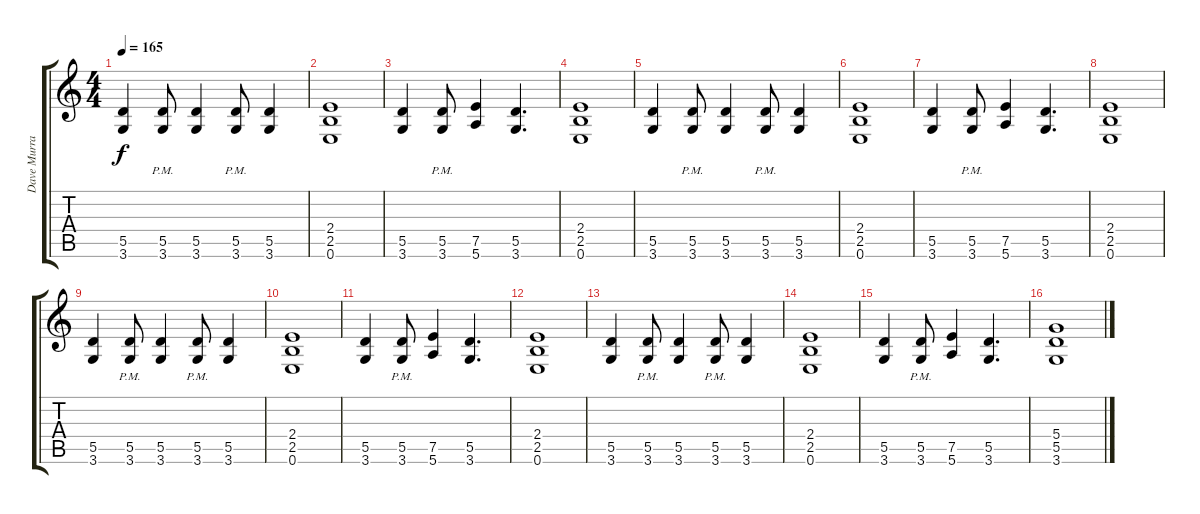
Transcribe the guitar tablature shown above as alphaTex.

\track ("Dave Murray" "Dave Murra") {instrument acousticguitarsteel}
\staff {score tabs}
\tuning (E4 B3 G3 D3 A2 E2) {hide}
\ts (4 4)
\tempo 165
\clef g2
\ks c
(5.5 3.6).4{dy f} (5.5{pm} 3.6{pm}).8 (5.5 3.6).4 (5.5{pm} 3.6{pm}).8 (5.5 3.6).4 |
(2.4 2.5 0.6).1 |
(5.5 3.6).4 (5.5{pm} 3.6{pm}).8 (7.5 5.6).4 (5.5 3.6).4{d} |
(2.4 2.5 0.6).1 |
(5.5 3.6).4 (5.5{pm} 3.6{pm}).8 (5.5 3.6).4 (5.5{pm} 3.6{pm}).8 (5.5 3.6).4 |
(2.4 2.5 0.6).1 |
(5.5 3.6).4 (5.5{pm} 3.6{pm}).8 (7.5 5.6).4 (5.5 3.6).4{d} |
(2.4 2.5 0.6).1 |
(5.5 3.6).4 (5.5{pm} 3.6{pm}).8 (5.5 3.6).4 (5.5{pm} 3.6{pm}).8 (5.5 3.6).4 |
(2.4 2.5 0.6).1 |
(5.5 3.6).4 (5.5{pm} 3.6{pm}).8 (7.5 5.6).4 (5.5 3.6).4{d} |
(2.4 2.5 0.6).1 |
(5.5 3.6).4 (5.5{pm} 3.6{pm}).8 (5.5 3.6).4 (5.5{pm} 3.6{pm}).8 (5.5 3.6).4 |
(2.4 2.5 0.6).1 |
(5.5 3.6).4 (5.5{pm} 3.6{pm}).8 (7.5 5.6).4 (5.5 3.6).4{d} |
(5.4 5.5 3.6).1
